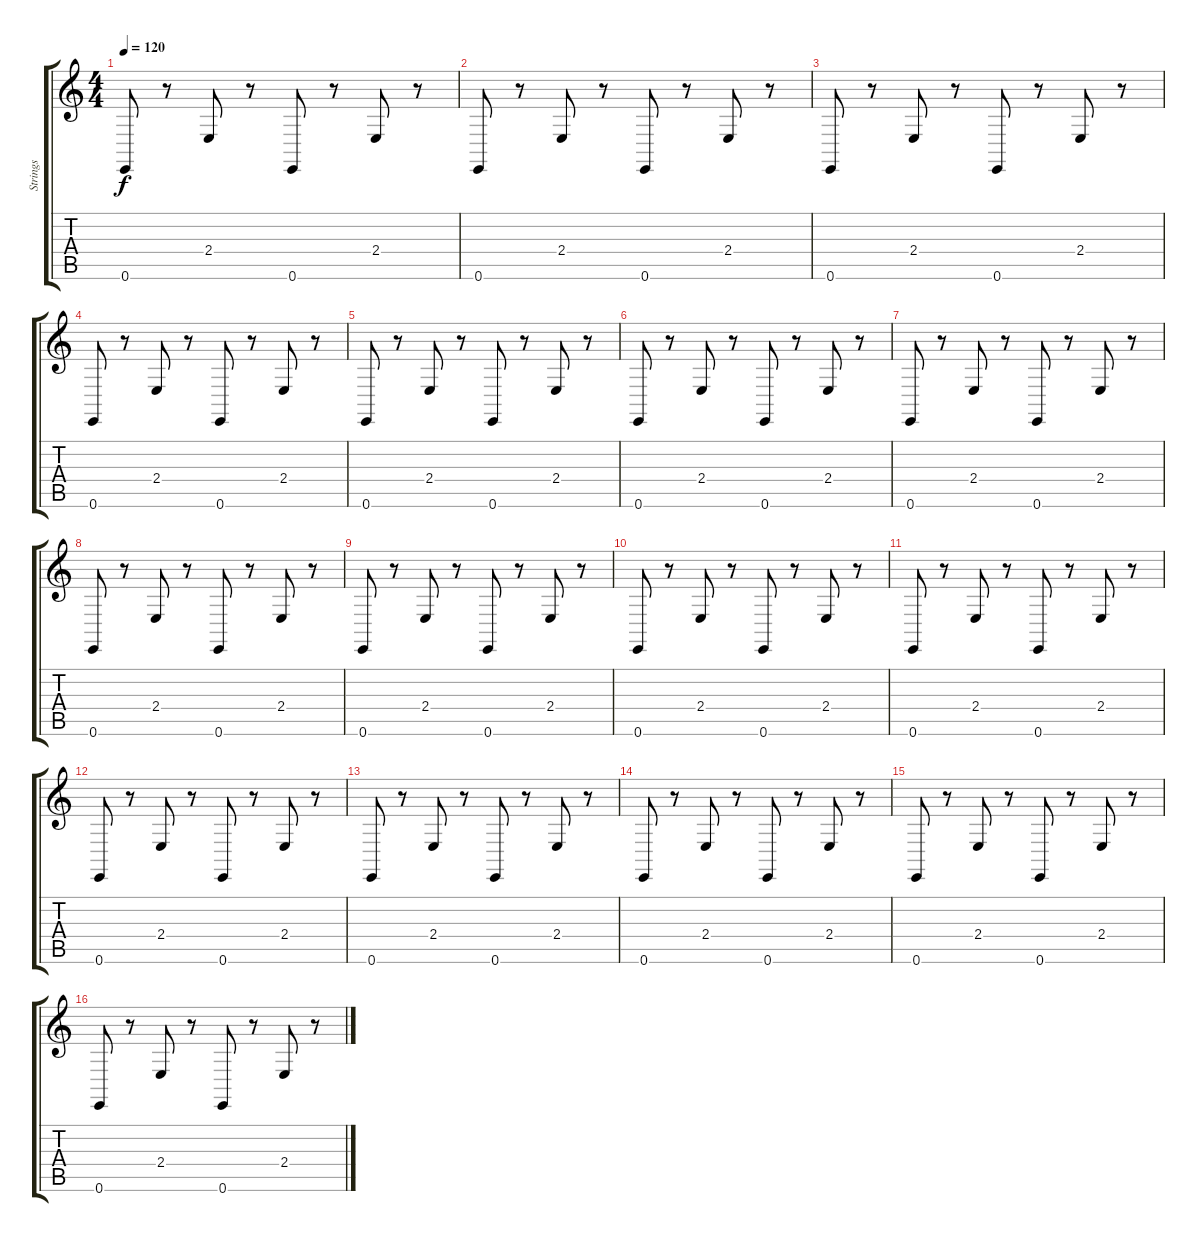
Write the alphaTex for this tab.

\track ("Strings" "Strings") {instrument stringensemble1}
\staff {score tabs}
\tuning (E4 B3 G3 D3 A2 E2) {hide}
\ts (4 4)
\tempo 120
\clef g2
\ks c
0.6.8{dy f} r.8 2.4.8 r.8 0.6.8 r.8 2.4.8 r.8 |
0.6.8 r.8 2.4.8 r.8 0.6.8 r.8 2.4.8 r.8 |
0.6.8 r.8 2.4.8 r.8 0.6.8 r.8 2.4.8 r.8 |
0.6.8 r.8 2.4.8 r.8 0.6.8 r.8 2.4.8 r.8 |
0.6.8 r.8 2.4.8 r.8 0.6.8 r.8 2.4.8 r.8 |
0.6.8 r.8 2.4.8 r.8 0.6.8 r.8 2.4.8 r.8 |
0.6.8 r.8 2.4.8 r.8 0.6.8 r.8 2.4.8 r.8 |
0.6.8 r.8 2.4.8 r.8 0.6.8 r.8 2.4.8 r.8 |
0.6.8 r.8 2.4.8 r.8 0.6.8 r.8 2.4.8 r.8 |
0.6.8 r.8 2.4.8 r.8 0.6.8 r.8 2.4.8 r.8 |
0.6.8 r.8 2.4.8 r.8 0.6.8 r.8 2.4.8 r.8 |
0.6.8 r.8 2.4.8 r.8 0.6.8 r.8 2.4.8 r.8 |
0.6.8 r.8 2.4.8 r.8 0.6.8 r.8 2.4.8 r.8 |
0.6.8 r.8 2.4.8 r.8 0.6.8 r.8 2.4.8 r.8 |
0.6.8 r.8 2.4.8 r.8 0.6.8 r.8 2.4.8 r.8 |
0.6.8 r.8 2.4.8 r.8 0.6.8 r.8 2.4.8 r.8
